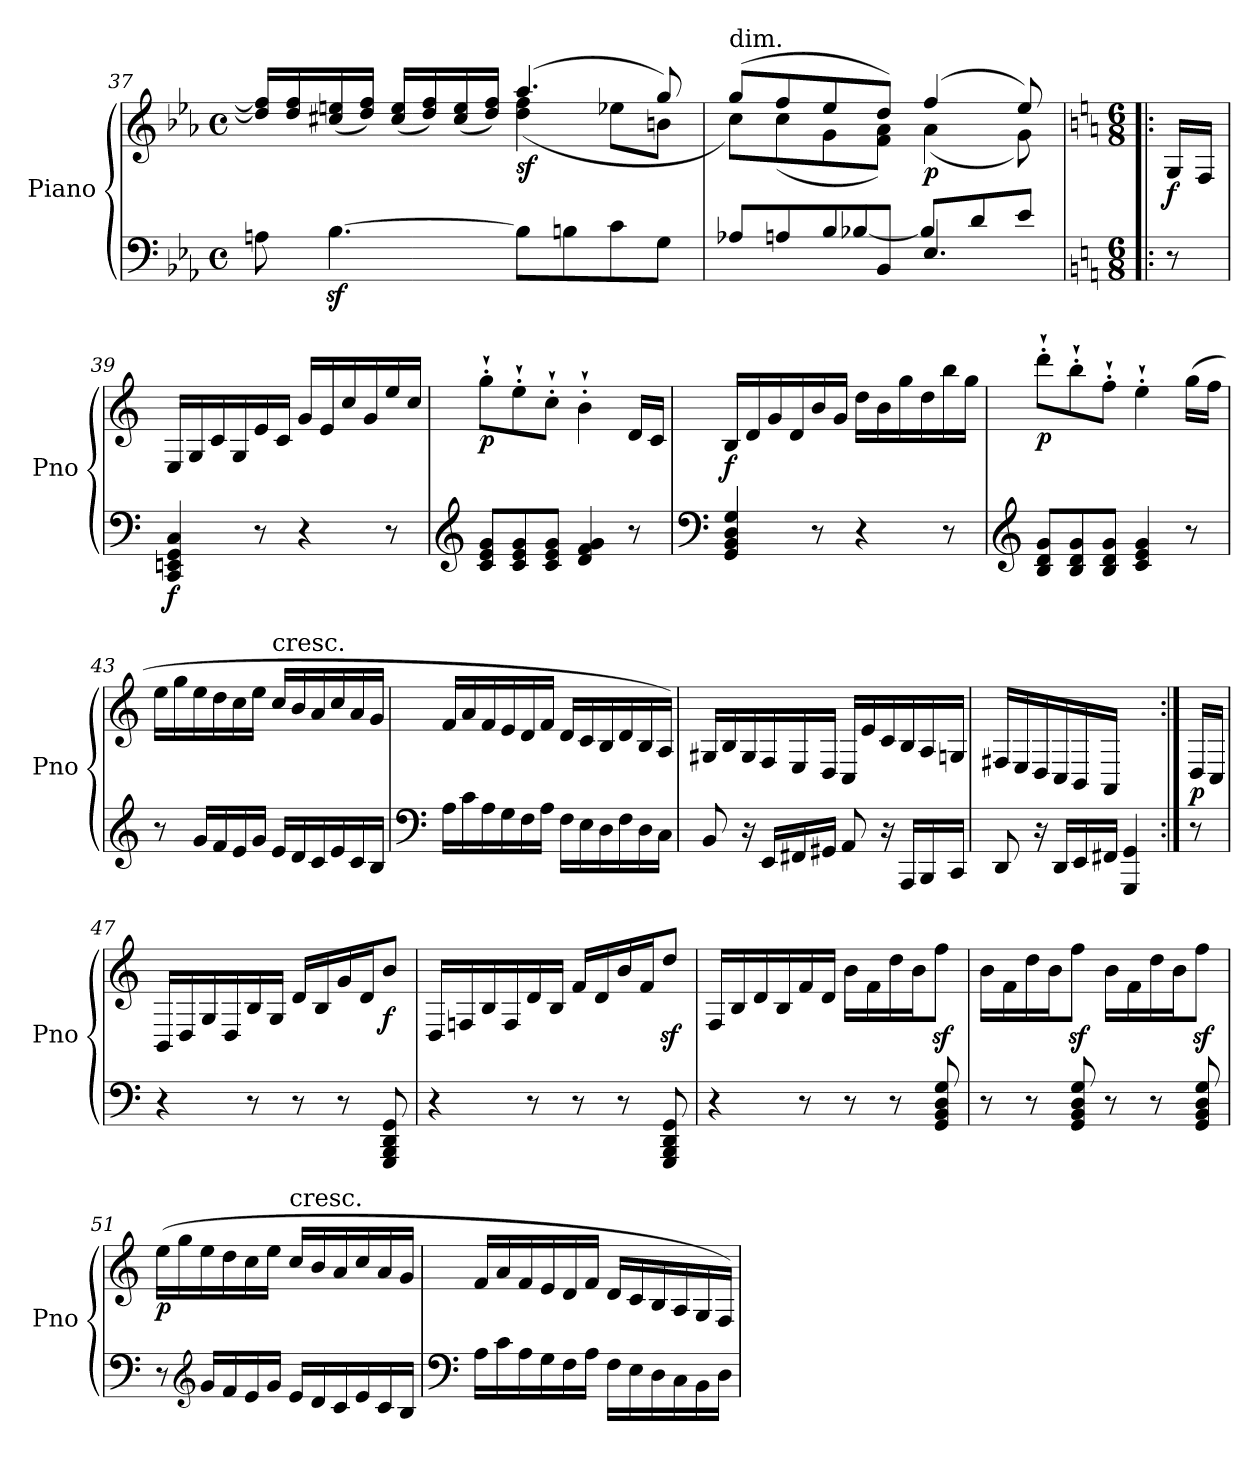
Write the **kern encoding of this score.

**kern	**kern	**dynam
*part1	*part1	*part1
*staff2	*staff1	*staff1/2
*I"Piano	*	*
*I'Pno	*	*
*clefF4	*clefG2	*
*k[b-e-a-]	*k[b-e-a-]	*
*E-:	*E-:	*
*M4/4	*M4/4	*
*met(c)	*met(c)	*
=37	=37	=37
*	*^	*
8An\	16dd/] 16ff/]LL	2ryy	.
.	16dd/ 16ff/	.	.
[4.B-z<\	(>16cc#X/ 16een/	.	.
.	16dd/ 16ff/JJ)	.	.
.	(>16cc#/ 16ee/LL	.	.
.	16dd/ 16ff/)	.	.
.	(>16cc#/ 16ee/	.	.
.	16dd/ 16ff/JJ)	.	.
!	!	!	!LO:DY:b
8B-\L]	(>4.aa-/	(<4dd\ 4ff\	sf
8Bn\	.	.	.
8c\	.	8ee-X\L	.
8G\J	8gg/)	8bn\J	.
=38	=38	=38	=38
*^	*	*	*
!	!	!LO:TX:a:t=dim.	!	!
8A-X/L	4ryy	(>8gg/L	8cc\L)	.
8An/	.	8ff/	(<8cc\	.
8B-/	[4B-X/	8ee-/	8g\	.
8BB-/J	.	8dd/J)	8f\ 8a-\J)	.
!	!	!	!	!LO:DY:b
4.E-/	8B-/L]	(>4ff/	(<4a-\	p
.	8d/	.	.	.
.	8e-/J	8ee-/)	8g\)	.
*v	*v	*	*	*
*	*v	*v	*
!!LO:LB:g=z
=38X1!|:	=38X1!|:	=38X1!|:
*k[]	*k[]	*
*C:	*C:	*
*M6/8	*M6/8	*
*^	*^	*
!	!	!LO:TX:a:B:t=Allegro	!	!
!	!	!	!	!LO:DY:b
*v	*v	*	*	*
*	*v	*v	*
8r	16G/LL	f
.	16F/JJ	.
=39	=39	=39
!	!	!LO:DY:b=2
4CC/ 4EEn/ 4GG/ 4C/	16E/LL	f
.	16G/	.
.	16c/	.
.	16G/	.
8r	16e/	.
.	16c/JJ	.
4r	16g/LL	.
.	16e/	.
.	16cc/	.
.	16g/	.
8r	16ee/	.
.	16cc/JJ	.
=40	=40	=40
*clefG2	*	*
!	!	!LO:DY:b
8c/ 8e/ 8g/L	8gg'`\L	p
8c/ 8e/ 8g/	8ee'`\	.
8c/ 8e/ 8g/J	8cc'`\J	.
4d/ 4f/ 4g/	4b'`\	.
8r	16d/LL	.
.	16c/JJ	.
=41	=41	=41
*clefF4	*	*
!	!	!LO:DY:b
4GG/ 4BB/ 4D/ 4G/	16B/LL	f
.	16d/	.
.	16g/	.
.	16d/	.
8r	16b/	.
.	16g/JJ	.
4r	16dd\LL	.
.	16b\	.
.	16gg\	.
.	16dd\	.
8r	16bb\	.
.	16gg\JJ	.
=42	=42	=42
*clefG2	*	*
!	!	!LO:DY:b
8B/ 8d/ 8g/L	8ddd'`\L	p
8B/ 8d/ 8g/	8bb'`\	.
8B/ 8d/ 8g/J	8ff'`\J	.
4c/ 4e/ 4g/	4ee'`\	.
8r	(>16gg\LL	.
.	16ff\JJ	.
!!LO:LB:g=z
=43	=43	=43
8r	16ee\LL	.
.	16gg\	.
16g/LL	16ee\	.
16f/	16dd\	.
16e/	16cc\	.
16g/JJ	16ee\JJ	.
!	!LO:TX:a:t=cresc.	!
16e/LL	16cc/LL	.
16d/	16b/	.
16c/	16a/	.
16e/	16cc/	.
16c/	16a/	.
16B/JJ	16g/JJ	.
=44	=44	=44
*clefF4	*	*
16A\LL	16f/LL	.
16c\	16a/	.
16A\	16f/	.
16G\	16e/	.
16F\	16d/	.
16A\JJ	16f/JJ	.
16F\LL	16d/LL	.
16E\	16c/	.
16D\	16B/	.
16F\	16d/	.
16D\	16B/	.
16C\JJ	16A/JJ)	.
=45	=45	=45
8BB/	16G#X/LL	.
.	16B/	.
16r	16G#/	.
16EE/LL	16F/	.
16FF#X/	16E/	.
16GG#X/JJ	16D/JJ	.
8AA/	16C/LL	.
.	16e/	.
16r	16c/	.
16AAA/LL	16B/	.
16BBB/	16A/	.
16CC/JJ	16Gn/JJ	.
!!LO:LB:g=z
=46	=46	=46
8DD/	16F#X/LL	.
.	16E/	.
16r	16D/	.
16DD/LL	16C/	.
16EE/	16BB/	.
16FF#X/JJ	16AA/JJ	.
4GGG/ 4GG/	4ryy	.
=46X2:|!	=46X2:|!	=46X2:|!
!	!	!LO:DY:b
8r	16D/LL	p
.	16C/JJ	.
=47	=47	=47
4r	16BB/LL	.
.	16D/	.
.	16G/	.
.	16D/	.
8r	16B/	.
.	16G/JJ	.
8r	16d/LL	.
.	16B/	.
8r	16g/	.
.	16d/J	.
!	!	!LO:DY:b
8GGG/ 8BBB/ 8DD/ 8GG/	8b/J	f
=48	=48	=48
4r	16D/LL	.
.	16Fn/	.
.	16B/	.
.	16F/	.
8r	16d/	.
.	16B/JJ	.
8r	16f/LL	.
.	16d/	.
8r	16b/	.
.	16f/J	.
8GGG/ 8BBB/ 8DD/ 8GG/	8ddz</J	.
!!LO:PB:g=z
=49	=49	=49
4r	16F/LL	.
.	16B/	.
.	16d/	.
.	16B/	.
8r	16f/	.
.	16d/JJ	.
8r	16b\LL	.
.	16f\	.
8r	16dd\	.
.	16b\J	.
8GG/ 8BB/ 8D/ 8G/	8ffz<\J	.
=50	=50	=50
8r	16b\LL	.
.	16f\	.
8r	16dd\	.
.	16b\J	.
8GG/ 8BB/ 8D/ 8G/	8ffz<\J	.
8r	16b\LL	.
.	16f\	.
8r	16dd\	.
.	16b\J	.
8GG/ 8BB/ 8D/ 8G/	8ffz<\J	.
=51	=51	=51
!	!	!LO:DY:b
8r	(>16ee\LL	p
.	16gg\	.
*clefG2	*	*
16g/LL	16ee\	.
16f/	16dd\	.
16e/	16cc\	.
16g/JJ	16ee\JJ	.
!	!LO:TX:a:t=cresc.	!
16e/LL	16cc/LL	.
16d/	16b/	.
16c/	16a/	.
16e/	16cc/	.
16c/	16a/	.
16B/JJ	16g/JJ	.
!!LO:LB:g=z
=52	=52	=52
*clefF4	*	*
16A\LL	16f/LL	.
16c\	16a/	.
16A\	16f/	.
16G\	16e/	.
16F\	16d/	.
16A\JJ	16f/JJ	.
16F\LL	16d/LL	.
16E\	16c/	.
16D\	16B/	.
16C\	16A/	.
16BB\	16G/	.
16D\JJ	16F/JJ)	.
=	=	=
*-	*-	*-
